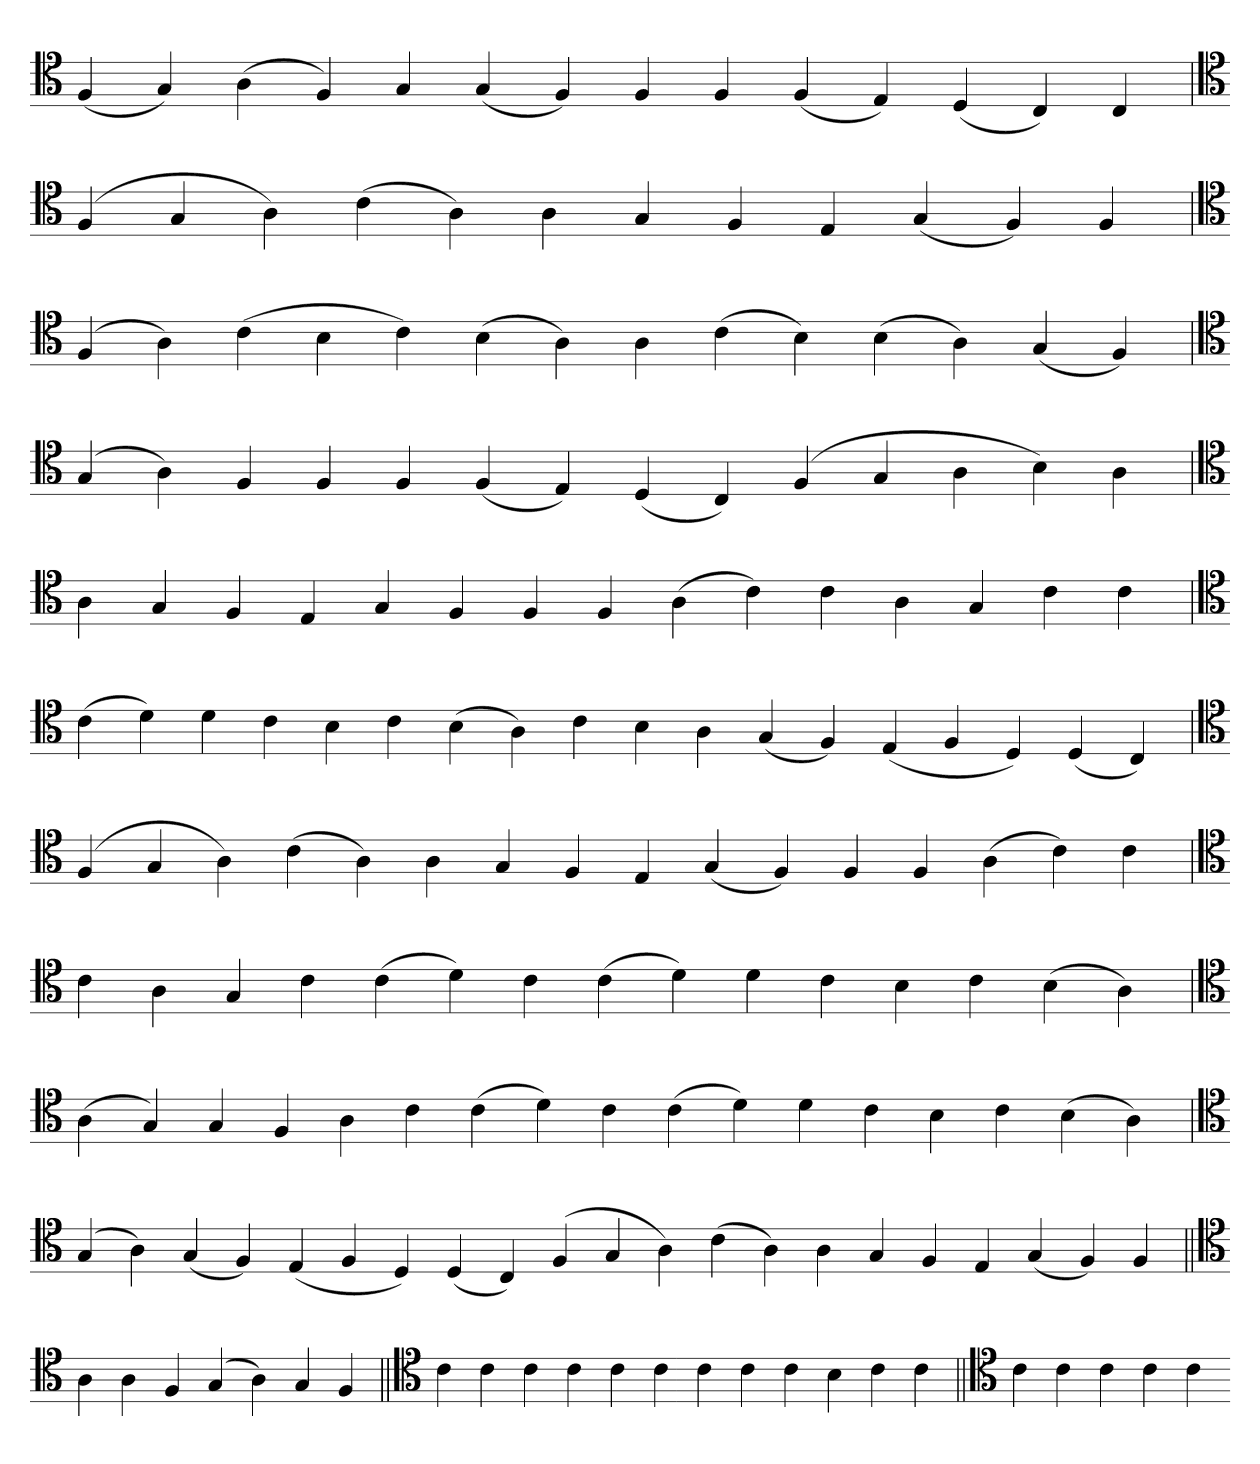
**kern
*part1
*staff1
*clefC4
=
(4F
4G)
(4A
4F)
4G
(4G
4F)
4F
4F
(4F
4E)
(4D
4C)
4C
=`
*clefC4
(4F
4G
4A)
(4c
4A)
4A
4G
4F
4E
(4G
4F)
4F
='
*clefC4
(4F
4A)
(4c
4B
4c)
(4B
4A)
4A
(4c
4B)
(4B
4A)
(4G
4F)
='
*clefC4
(4G
4A)
4F
4F
4F
(4F
4E)
(4D
4C)
(4F
4G
4A
4B)
4A
=`
*clefC4
4A
4G
4F
4E
4G
4F
4F
4F
(4A
4c)
4c
4A
4G
4c
4c
=
*clefC4
(4c
4d)
4d
4c
4B
4c
(4B
4A)
4c
4B
4A
(4G
4F)
(4E
4F
4D)
(4D
4C)
=`
*clefC4
(4F
4G
4A)
(4c
4A)
4A
4G
4F
4E
(4G
4F)
4F
4F
(4A
4c)
4c
='
*clefC4
4c
4A
4G
4c
(4c
4d)
4c
(4c
4d)
4d
4c
4B
4c
(4B
4A)
='
*clefC4
(4A
4G)
4G
4F
4A
4c
(4c
4d)
4c
(4c
4d)
4d
4c
4B
4c
(4B
4A)
='
*clefC4
(4G
4A)
(4G
4F)
(4E
4F
4D)
(4D
4C)
(4F
4G
4A)
(4c
4A)
4A
4G
4F
4E
(4G
4F)
4F
=||
*clefC4
4A
4A
4F
(4G
4A)
4G
4F
=||
*clefC4
4c
4c
4c
4c
4c
4c
4c
4c
4c
4B
4c
4c
=||
*clefC4
4c
4c
4c
4c
4c
=-
*-
